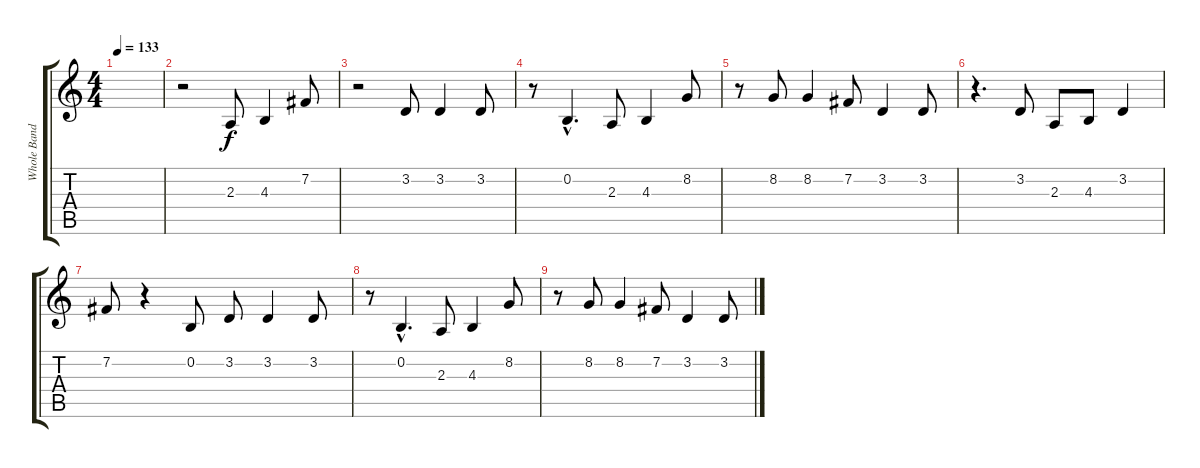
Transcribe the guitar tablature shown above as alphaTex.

\track ("Whole Band" "Whole Band") {instrument lead2sawtooth}
\staff {score tabs}
\tuning (E4 B3 G3 D3 A2 E2) {hide}
\ts (4 4)
\tempo 133
\clef g2
\ks c
|
r.2 2.3.8 4.3.4 7.2.8 |
r.2 3.2.8 3.2.4 3.2.8 |
r.8 0.2{hac}.4{d} 2.3.8 4.3.4 8.2.8 |
r.8 8.2.8 8.2.4 7.2.8 3.2.4 3.2.8 |
r.4{d} 3.2.8 2.3.8 4.3.8 3.2.4 |
7.2.8 r.4 0.2.8 3.2.8 3.2.4 3.2.8 |
r.8 0.2{hac}.4{d} 2.3.8 4.3.4 8.2.8 |
r.8 8.2.8 8.2.4 7.2.8 3.2.4 3.2.8
